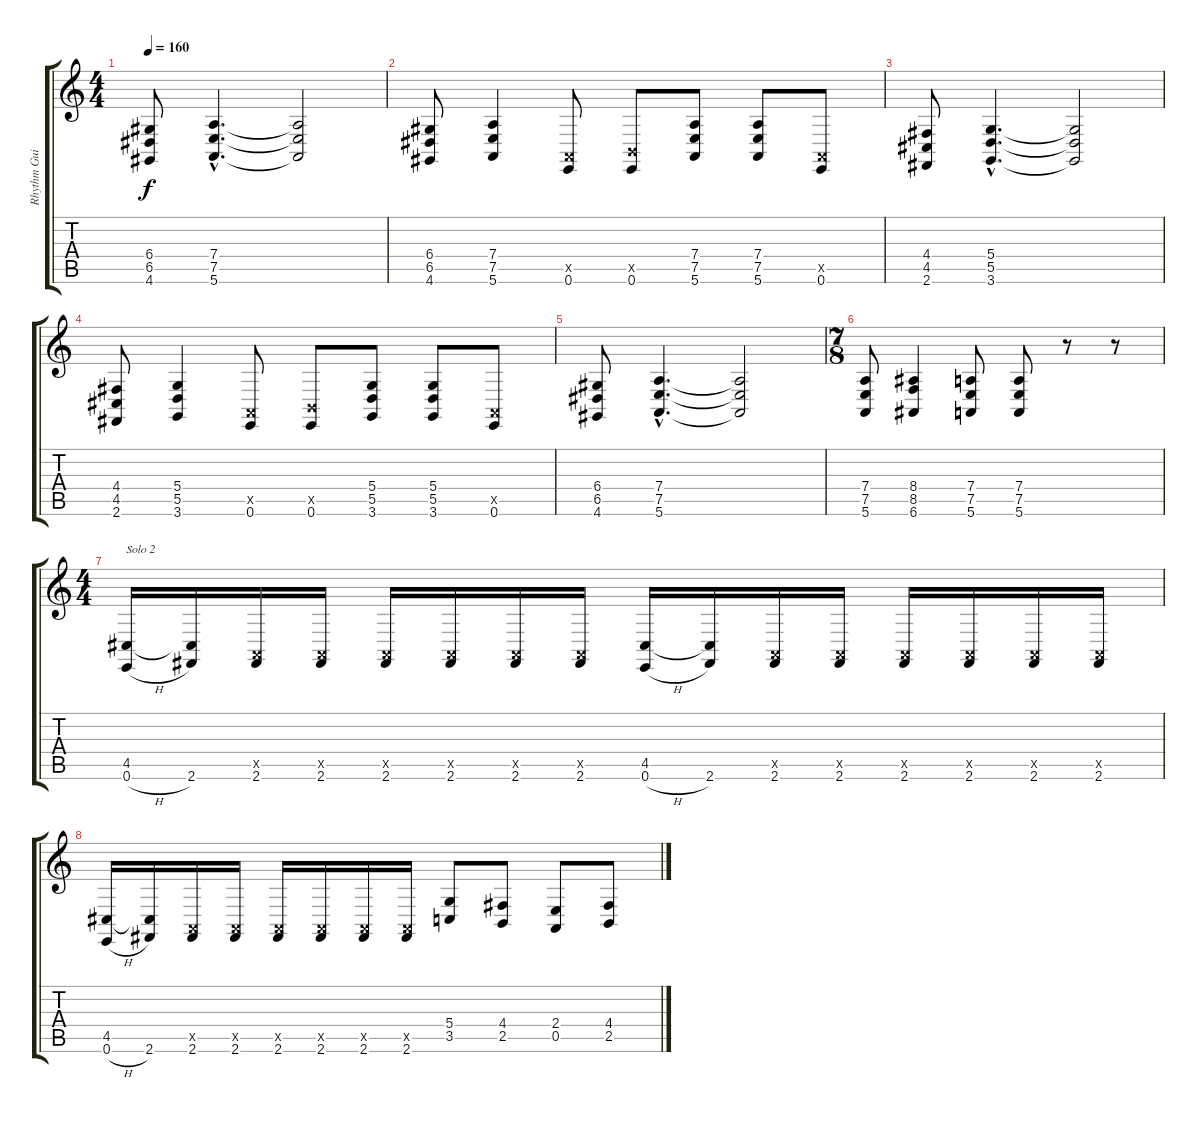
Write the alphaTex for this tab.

\track ("Rhythm Guitar 2" "Rhythm Gui") {instrument lead1square}
\staff {score tabs}
\tuning (E4 B3 G3 D3 A2 E2) {hide}
\ts (4 4)
\tempo 160
\clef g2
\ks c
(6.4 6.5 4.6).8{dy f} (7.4{hac} 7.5{hac} 5.6{hac}).4{d} (7.4{t} 7.5{t} 5.6{t}).2 |
(6.4 6.5 4.6).8 (7.4 7.5 5.6).4 (0.5{x} 0.6).8 (2.5{x} 0.6).8 (7.4 7.5 5.6).8 (7.4 7.5 5.6).8 (0.5{x} 0.6).8 |
(4.4 4.5 2.6).8 (5.4{hac} 5.5{hac} 3.6{hac}).4{d} (5.4{t} 5.5{t} 3.6{t}).2 |
(4.4 4.5 2.6).8 (5.4 5.5 3.6).4 (0.5{x} 0.6).8 (2.5{x} 0.6).8 (5.4 5.5 3.6).8 (5.4 5.5 3.6).8 (0.5{x} 0.6).8 |
(6.4 6.5 4.6).8 (7.4{hac} 7.5{hac} 5.6{hac}).4{d} (7.4{t} 7.5{t} 5.6{t}).2 |
\ts (7 8)
(7.4 7.5 5.6).8 (8.4 8.5 6.6).4 (7.4 7.5 5.6).8 (7.4 7.5 5.6).8 r.8 r.8 |
\ts (4 4)
(4.5 0.6{h}).16{txt "Solo 2"} (4.5{t} 2.6).16 (0.5{x} 2.6).16 (0.5{x} 2.6).16 (0.5{x} 2.6).16 (0.5{x} 2.6).16 (0.5{x} 2.6).16 (0.5{x} 2.6).16 (4.5 0.6{h}).16 (4.5{t} 2.6).16 (0.5{x} 2.6).16 (0.5{x} 2.6).16 (0.5{x} 2.6).16 (0.5{x} 2.6).16 (0.5{x} 2.6).16 (0.5{x} 2.6).16 |
(4.5 0.6{h}).16 (4.5{t} 2.6).16 (0.5{x} 2.6).16 (0.5{x} 2.6).16 (0.5{x} 2.6).16 (0.5{x} 2.6).16 (0.5{x} 2.6).16 (0.5{x} 2.6).16 (5.4 3.5).8 (4.4 2.5).8 (2.4 0.5).8 (4.4 2.5).8
